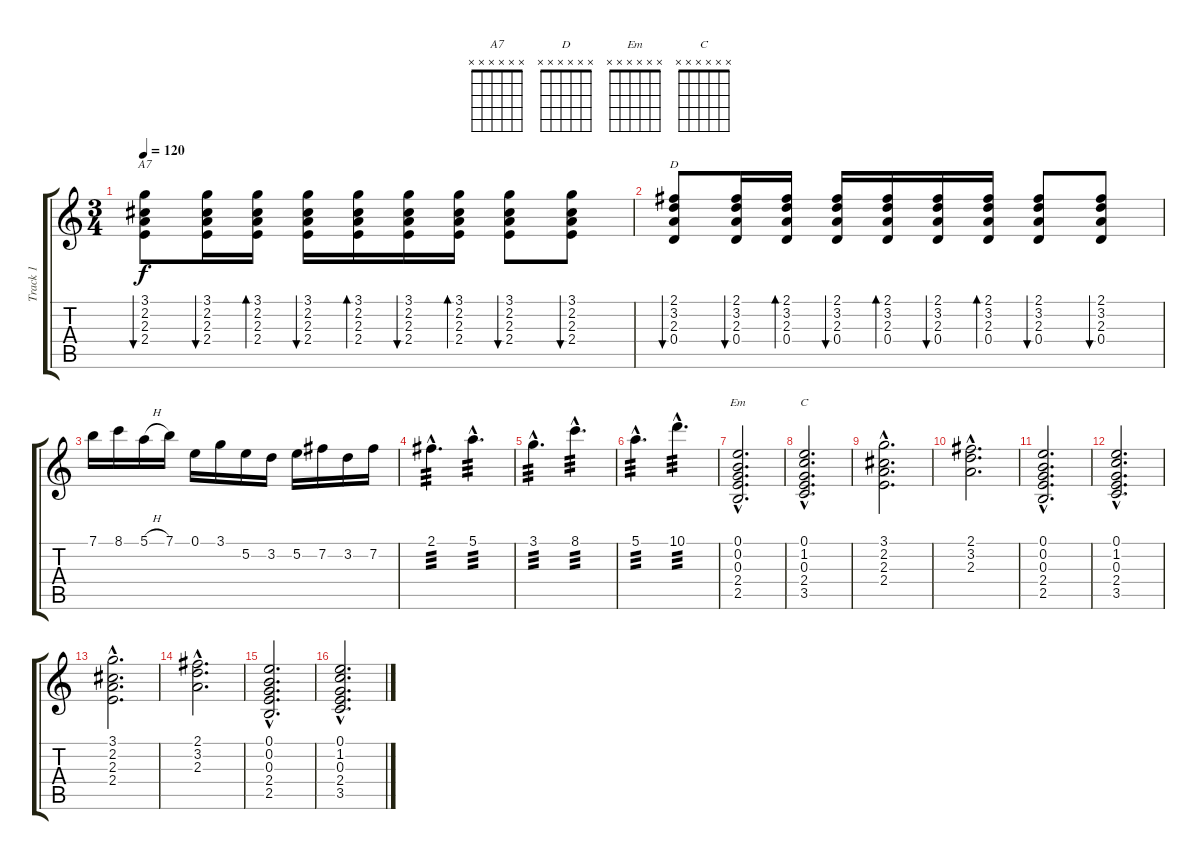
\track ("Track 1" "Track 1") {instrument electricguitarclean}
\staff {score tabs}
\tuning (E4 B3 G3 D3 A2 E2) {hide}
\chord ("A7" x x x x x x)
\chord ("D" x x x x x x)
\chord ("Em" x x x x x x)
\chord ("C" x x x x x x)
\ts (3 4)
\tempo 120
\clef g2
\ks c
(3.1 2.2 2.3 2.4).8{bu 30 ch "A7" dy f} (3.1 2.2 2.3 2.4).16{bu 30} (3.1 2.2 2.3 2.4).16{bd 30} (3.1 2.2 2.3 2.4).16{bu 30} (3.1 2.2 2.3 2.4).16{bd 30} (3.1 2.2 2.3 2.4).16{bu 30} (3.1 2.2 2.3 2.4).16{bd 30} (3.1 2.2 2.3 2.4).8{bu 30} (3.1 2.2 2.3 2.4).8{bu 30} |
(2.1 3.2 2.3 0.4).8{bu 30 ch "D"} (2.1 3.2 2.3 0.4).16{bu 30} (2.1 3.2 2.3 0.4).16{bd 30} (2.1 3.2 2.3 0.4).16{bu 30} (2.1 3.2 2.3 0.4).16{bd 30} (2.1 3.2 2.3 0.4).16{bu 30} (2.1 3.2 2.3 0.4).16{bd 30} (2.1 3.2 2.3 0.4).8{bu 30} (2.1 3.2 2.3 0.4).8{bu 30} |
7.1.16{volume 11} 8.1.16 5.1{h}.16 7.1.16 0.1.16 3.1.16 5.2.16 3.2.16 5.2.16 7.2.16 3.2.16 7.2.16 |
2.1{hac}.4{d tp 3} 5.1{hac}.4{d tp 3} |
3.1{hac}.4{d tp 3} 8.1{hac}.4{d tp 3} |
5.1{hac}.4{d tp 3} 10.1{hac}.4{d tp 3} |
(0.1{hac} 0.2{hac} 0.3{hac} 2.4{hac} 2.5{hac}).2{d ch "Em"} |
(0.1{hac} 1.2{hac} 0.3{hac} 2.4{hac} 3.5{hac}).2{d ch "C"} |
(3.1{hac} 2.2{hac} 2.3{hac} 2.4{hac}).2{d} |
(2.1{hac} 3.2{hac} 2.3{hac}).2{d} |
(0.1{hac} 0.2{hac} 0.3{hac} 2.4{hac} 2.5{hac}).2{d} |
(0.1{hac} 1.2{hac} 0.3{hac} 2.4{hac} 3.5{hac}).2{d} |
(3.1{hac} 2.2{hac} 2.3{hac} 2.4{hac}).2{d} |
(2.1{hac} 3.2{hac} 2.3{hac}).2{d} |
(0.1{hac} 0.2{hac} 0.3{hac} 2.4{hac} 2.5{hac}).2{d} |
(0.1{hac} 1.2{hac} 0.3{hac} 2.4{hac} 3.5{hac}).2{d}
